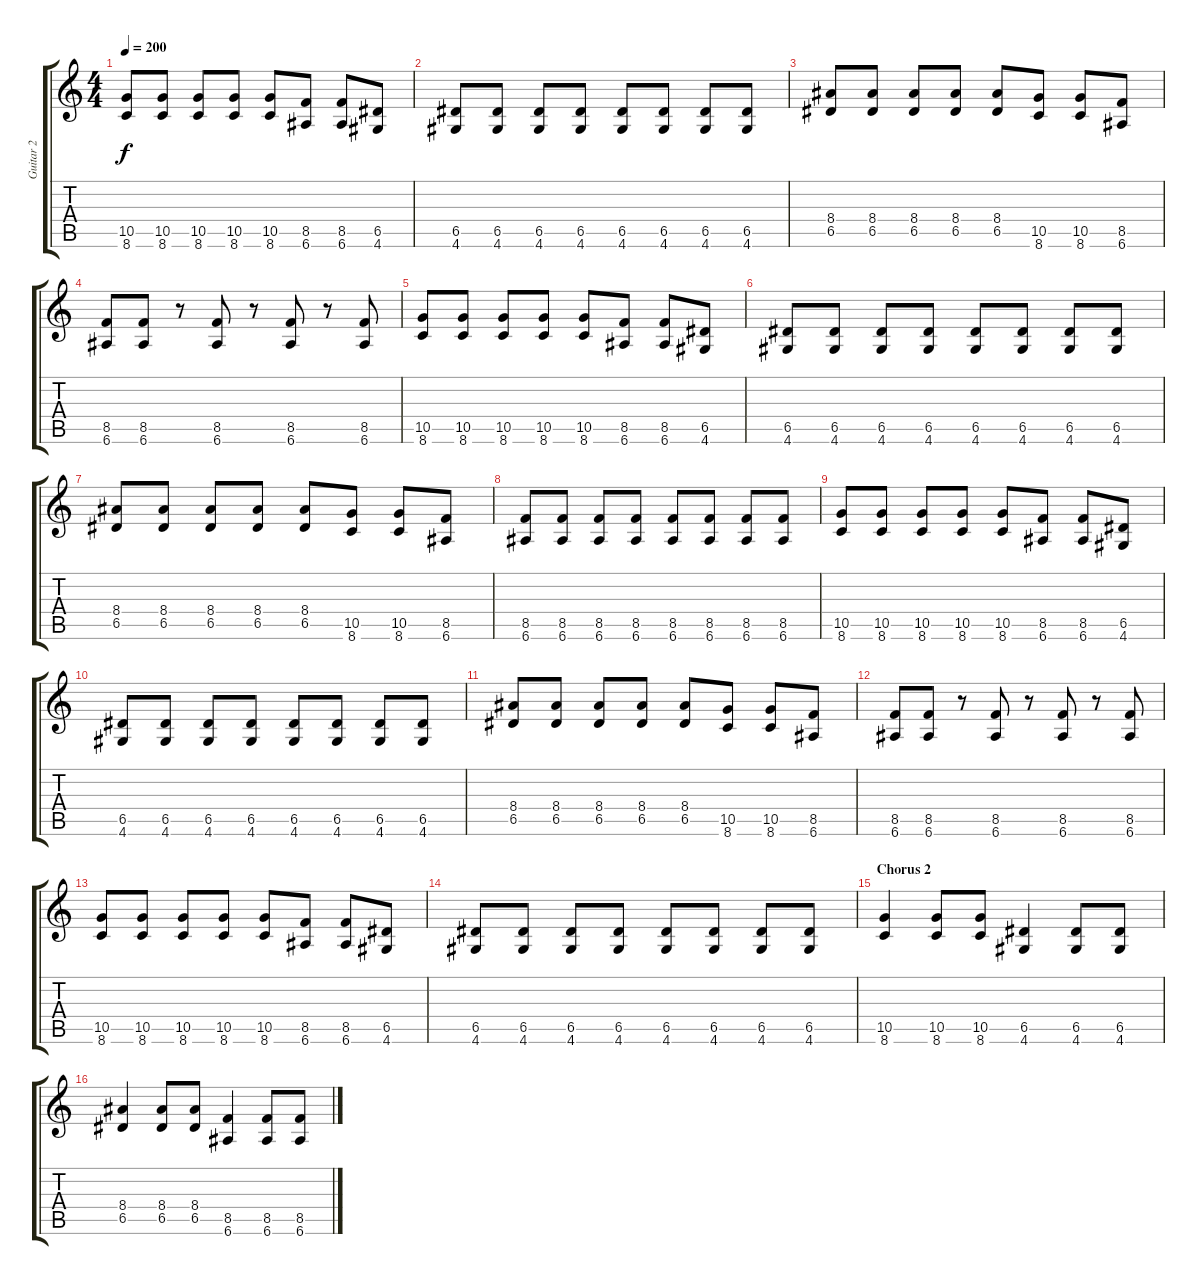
\track ("Guitar 2" "Guitar 2") {instrument distortionguitar}
\staff {score tabs}
\tuning (E4 B3 G3 D3 A2 E2) {hide}
\ts (4 4)
\tempo 200
\clef g2
\ks c
(10.5 8.6).8{dy f} (10.5 8.6).8 (10.5 8.6).8 (10.5 8.6).8 (10.5 8.6).8 (8.5 6.6).8 (8.5 6.6).8 (6.5 4.6).8 |
(6.5 4.6).8 (6.5 4.6).8 (6.5 4.6).8 (6.5 4.6).8 (6.5 4.6).8 (6.5 4.6).8 (6.5 4.6).8 (6.5 4.6).8 |
(8.4 6.5).8 (8.4 6.5).8 (8.4 6.5).8 (8.4 6.5).8 (8.4 6.5).8 (10.5 8.6).8 (10.5 8.6).8 (8.5 6.6).8 |
(8.5 6.6).8 (8.5 6.6).8 r.8 (8.5 6.6).8 r.8 (8.5 6.6).8 r.8 (8.5 6.6).8 |
(10.5 8.6).8 (10.5 8.6).8 (10.5 8.6).8 (10.5 8.6).8 (10.5 8.6).8 (8.5 6.6).8 (8.5 6.6).8 (6.5 4.6).8 |
(6.5 4.6).8 (6.5 4.6).8 (6.5 4.6).8 (6.5 4.6).8 (6.5 4.6).8 (6.5 4.6).8 (6.5 4.6).8 (6.5 4.6).8 |
(8.4 6.5).8 (8.4 6.5).8 (8.4 6.5).8 (8.4 6.5).8 (8.4 6.5).8 (10.5 8.6).8 (10.5 8.6).8 (8.5 6.6).8 |
(8.5 6.6).8 (8.5 6.6).8 (8.5 6.6).8 (8.5 6.6).8 (8.5 6.6).8 (8.5 6.6).8 (8.5 6.6).8 (8.5 6.6).8 |
(10.5 8.6).8 (10.5 8.6).8 (10.5 8.6).8 (10.5 8.6).8 (10.5 8.6).8 (8.5 6.6).8 (8.5 6.6).8 (6.5 4.6).8 |
(6.5 4.6).8 (6.5 4.6).8 (6.5 4.6).8 (6.5 4.6).8 (6.5 4.6).8 (6.5 4.6).8 (6.5 4.6).8 (6.5 4.6).8 |
(8.4 6.5).8 (8.4 6.5).8 (8.4 6.5).8 (8.4 6.5).8 (8.4 6.5).8 (10.5 8.6).8 (10.5 8.6).8 (8.5 6.6).8 |
(8.5 6.6).8 (8.5 6.6).8 r.8 (8.5 6.6).8 r.8 (8.5 6.6).8 r.8 (8.5 6.6).8 |
(10.5 8.6).8 (10.5 8.6).8 (10.5 8.6).8 (10.5 8.6).8 (10.5 8.6).8 (8.5 6.6).8 (8.5 6.6).8 (6.5 4.6).8 |
(6.5 4.6).8 (6.5 4.6).8 (6.5 4.6).8 (6.5 4.6).8 (6.5 4.6).8 (6.5 4.6).8 (6.5 4.6).8 (6.5 4.6).8 |
\section ("" "Chorus 2")
(10.5 8.6).4 (10.5 8.6).8 (10.5 8.6).8 (6.5 4.6).4 (6.5 4.6).8 (6.5 4.6).8 |
(8.4 6.5).4 (8.4 6.5).8 (8.4 6.5).8 (8.5 6.6).4 (8.5 6.6).8 (8.5 6.6).8
